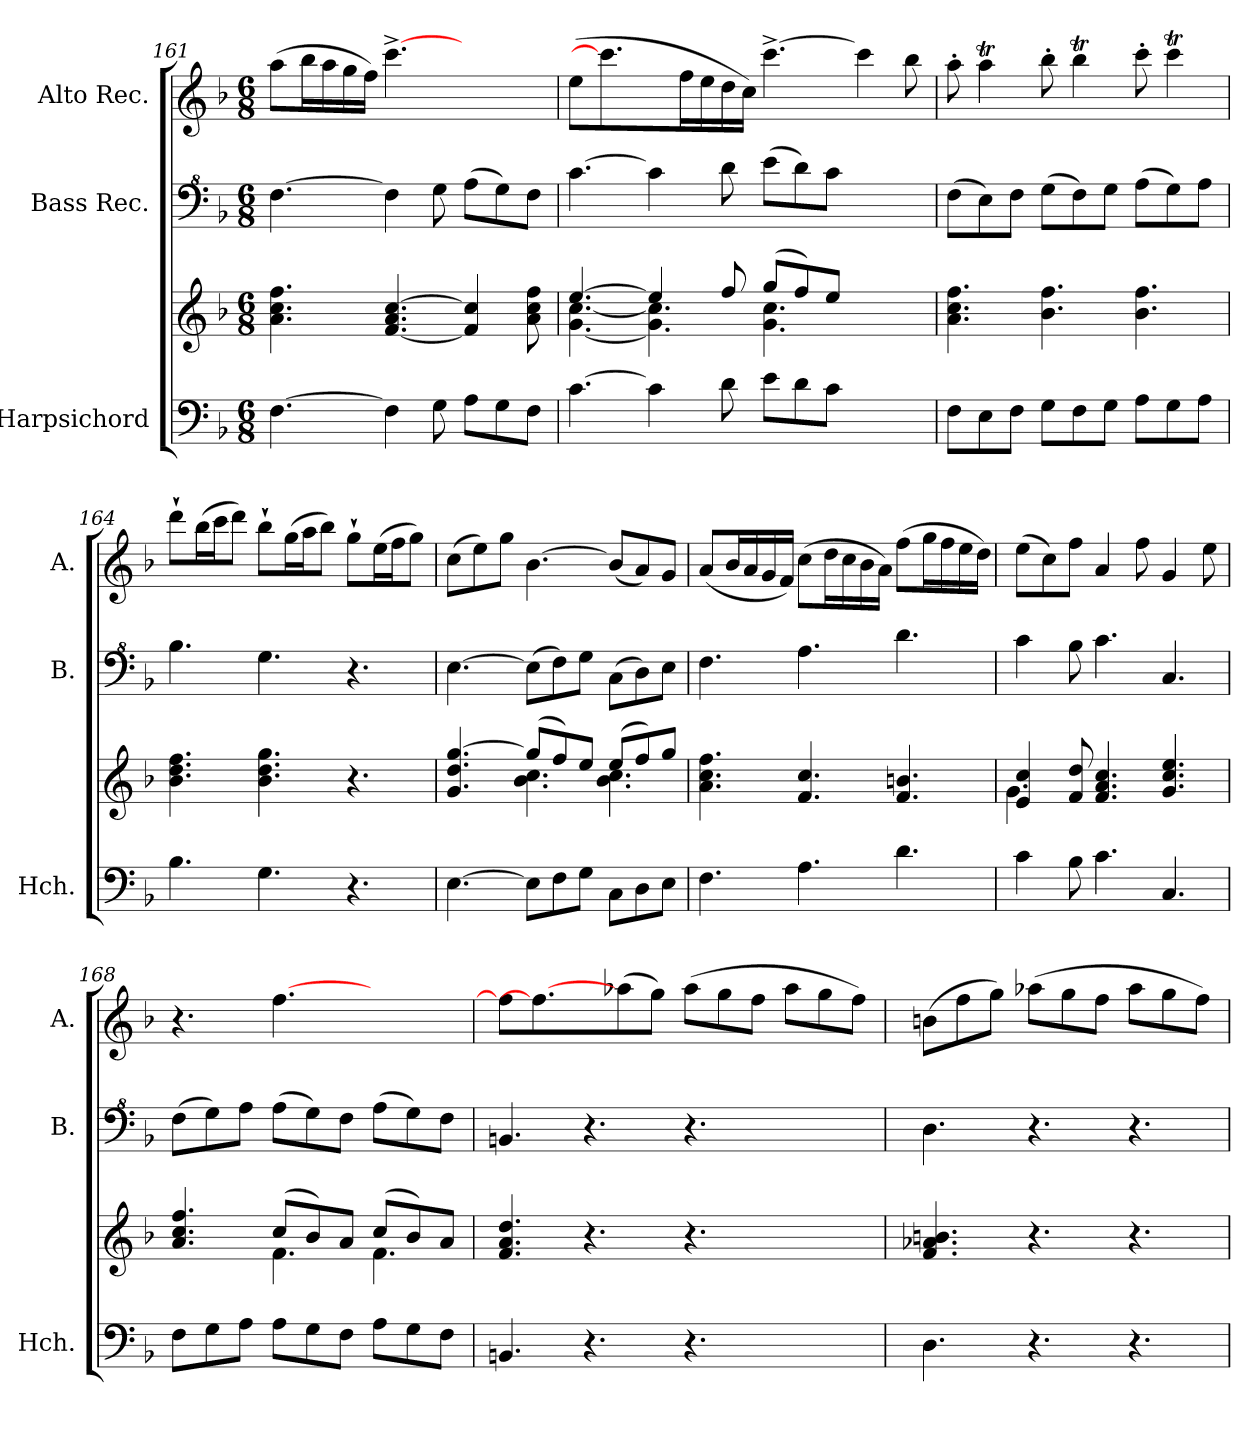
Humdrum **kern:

**kern	**kern	**kern	**kern
*part3	*part3	*part2	*part1
*staff4	*staff3	*staff2	*staff1
*I"Harpsichord	*	*I"Bass Rec.	*I"Alto Rec.
*I'Hch.	*	*I'B.	*I'A.
*clefF4	*clefG2	*clefF^4	*clefG2
*k[b-]	*k[b-]	*k[b-]	*k[b-]
*M6/8	*M6/8	*M6/8	*M6/8
=161	=161	=161	=161
[4.F\	4.a\ 4.cc\ 4.ff\	[4.f\	(8aa\L
.	.	.	16bb-\L
.	.	.	16aa\
.	.	.	16gg\
.	.	.	16ff\JJ)
4F\]	[4.f/ 4.a/ [4.cc/	4f\]	[4.ccc^\
8G\	.	8g\	.
8A\L	4f/] 4cc/]	(8a\L	4.ryy
8G\	.	8g\)	.
8F\J	8a\ 8cc\ 8ff\	8f\J	.
!!LO:LB:g=z
=162	=162	=162	=162
*	*^	*	*
[4.c\	[4.ee/	[4.g\ [4.cc\	[4.cc\	(8ee\L
.	.	.	.	4.ccc\]
4c\]	4ee/]	4.g\] 4.cc\]	4cc\]	.
.	.	.	.	16ff\L
.	.	.	.	16ee\
8d\	8ff/	.	8dd\	16dd\
.	.	.	.	16cc\JJ)
8e\L	(8gg/L	4.g\ 4.cc\	(8ee\L	[4.ccc^\
8d\	8ff/)	.	8dd\)	.
8c\J	8ee/J	.	8cc\J	.
4.ryy	4.ryy	4.ryy	4.ryy	4ccc\]
.	.	.	.	8bb-\
*	*v	*v	*	*
=163	=163	=163	=163
8F\L	4.a\ 4.cc\ 4.ff\	(8f\L	8aa'\
8E\	.	8e\)	4aat\
8F\J	.	8f\J	.
8G\L	4.b-\ 4.ff\	(8g\L	8bb-'\
8F\	.	8f\)	4bb-T\
8G\J	.	8g\J	.
8A\L	4.b-\ 4.ff\	(8a\L	8ccc'\
8G\	.	8g\)	4cccT\
8A\J	.	8a\J	.
=164	=164	=164	=164
4.B-\	4.b-\ 4.dd\ 4.ff\	4.b-\	8ddd`\L
.	.	.	(16bb-\L
.	.	.	16ccc\J
.	.	.	8ddd\J)
4.G\	4.b-\ 4.dd\ 4.gg\	4.g\	8bb-`\L
.	.	.	(16gg\L
.	.	.	16aa\J
.	.	.	8bb-\J)
4.r	4.r	4.r	8gg`\L
.	.	.	(16ee\L
.	.	.	16ff\J
.	.	.	8gg\J)
=165	=165	=165	=165
*	*^	*	*
[4.E\	4.g/ 4.dd/ [4.gg/	4.ryy	[4.e\	(8cc\L
.	.	.	.	8ee\)
.	.	.	.	8gg\J
8E\L]	(8gg/L]	4.b-\ 4.cc\	(8e\L]	[4.b-\
8F\	8ff/)	.	8f\)	.
8G\J	8ee/J	.	8g\J	.
8C\L	(8ee/L	4.b-\ 4.cc\	(8c\L	(8b-/L]
8D\	8ff/)	.	8d\)	8a/)
8E\J	8gg/J	.	8e\J	8g/J
*	*v	*v	*	*
=166	=166	=166	=166
4.F\	4.a\ 4.cc\ 4.ff\	4.f\	(8a/L
.	.	.	16b-/L
.	.	.	16a/
.	.	.	16g/
.	.	.	16f/JJ)
4.A\	4.f/ 4.cc/	4.a\	(8cc\L
.	.	.	16dd\L
.	.	.	16cc\
.	.	.	16b-\
.	.	.	16a\JJ)
4.d\	4.f/ 4.bn/	4.dd\	(8ff\L
.	.	.	16gg\L
.	.	.	16ff\
.	.	.	16ee\
.	.	.	16dd\JJ)
=167	=167	=167	=167
*	*^	*	*
4c\	4e/ 4cc/	4.g\	4cc\	(8ee\L
.	.	.	.	8cc\)
8B-\	8f/ 8dd/	.	8b-\	8ff\J
4.c\	4.f/ 4.a/ 4.cc/	2.ryy	4.cc\	4a/
.	.	.	.	8ff\
4.C/	4.g/ 4.cc/ 4.ee/	.	4.c/	4g/
.	.	.	.	8ee\
=168	=168	=168	=168	=168
8F\L	4.a/ 4.cc/ 4.ff/	4.ryy	(8f\L	4.r
8G\	.	.	8g\)	.
8A\J	.	.	8a\J	.
8A\L	(8cc/L	4.f\	(8a\L	[4.ff\
8G\	8b-/)	.	8g\)	.
8F\J	8a/J	.	8f\J	.
8A\L	(8cc/L	4.f\	(8a\L	4.ryy
8G\	8b-/)	.	8g\)	.
8F\J	8a/J	.	8f\J	.
*	*v	*v	*	*
!!LO:LB:g=z
=169	=169	=169	=169
4.BBn/	4.f/ 4.a/ 4.dd/	4.Bn/	8ff\L]
.	.	.	4.ff\_
4.r	4.r	4.r	.
.	.	.	(8aa-X\
.	.	.	8gg\J)
4.r	4.r	4.r	(8aa-\L
.	.	.	8gg\
.	.	.	8ff\J
4.ryy	4.ryy	4.ryy	8aa-\L
.	.	.	8gg\
.	.	.	8ff\J)
=170	=170	=170	=170
4.D\	4.f/ 4.a-X/ 4.bn/	4.d\	(8bn\L
.	.	.	8ff\
.	.	.	8gg\J)
4.r	4.r	4.r	(8aa-X\L
.	.	.	8gg\
.	.	.	8ff\J
4.r	4.r	4.r	8aa-\L
.	.	.	8gg\
.	.	.	8ff\J)
=	=	=	=
*-	*-	*-	*-
